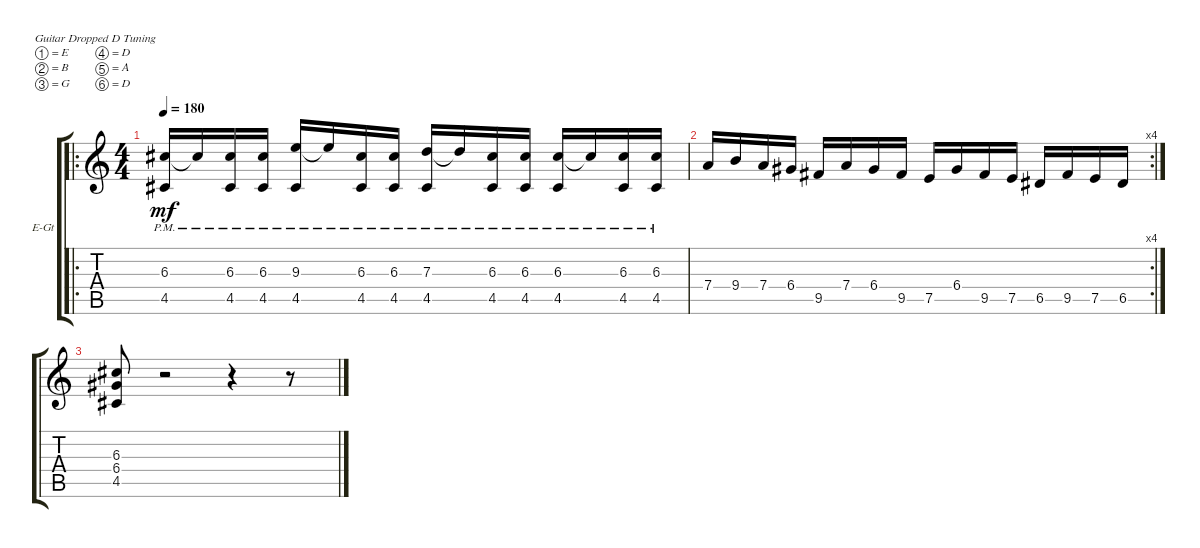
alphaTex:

\defaultSystemsLayout 4
\bracketExtendMode groupsimilarinstruments
\firstSystemTrackNameOrientation horizontal
\otherSystemsTrackNameOrientation horizontal
\track ("Electric Guitar" "E-Gt") {instrument distortionguitar}
\staff {score tabs}
\tuning (E4 B3 G3 D3 A2 D2)
\ro
\ts (4 4)
\tempo 180
\clef g2
\ks c
(4.5 6.3{pm}).16{dy mf} 6.3{pm t}.16 (4.5 6.3{pm}).16 (4.5 6.3{pm}).16 (4.5 9.3{pm}).16 9.3{pm t}.16 (4.5 6.3{pm}).16 (4.5 6.3{pm}).16 (4.5 7.3{pm}).16 7.3{pm t}.16 (4.5 6.3{pm}).16 (4.5 6.3{pm}).16 (4.5 6.3{pm}).16 6.3{pm t}.16 (4.5 6.3{pm}).16 (4.5 6.3{pm}).16 |
\rc 4
7.4.16 9.4.16 7.4.16 6.4.16 9.5.16 7.4.16 6.4.16 9.5.16 7.5.16 6.4.16 9.5.16 7.5.16 6.5.16 9.5.16 7.5.16 6.5.16 |
(6.4 4.5 6.3).8 r.2 r.4 r.8
